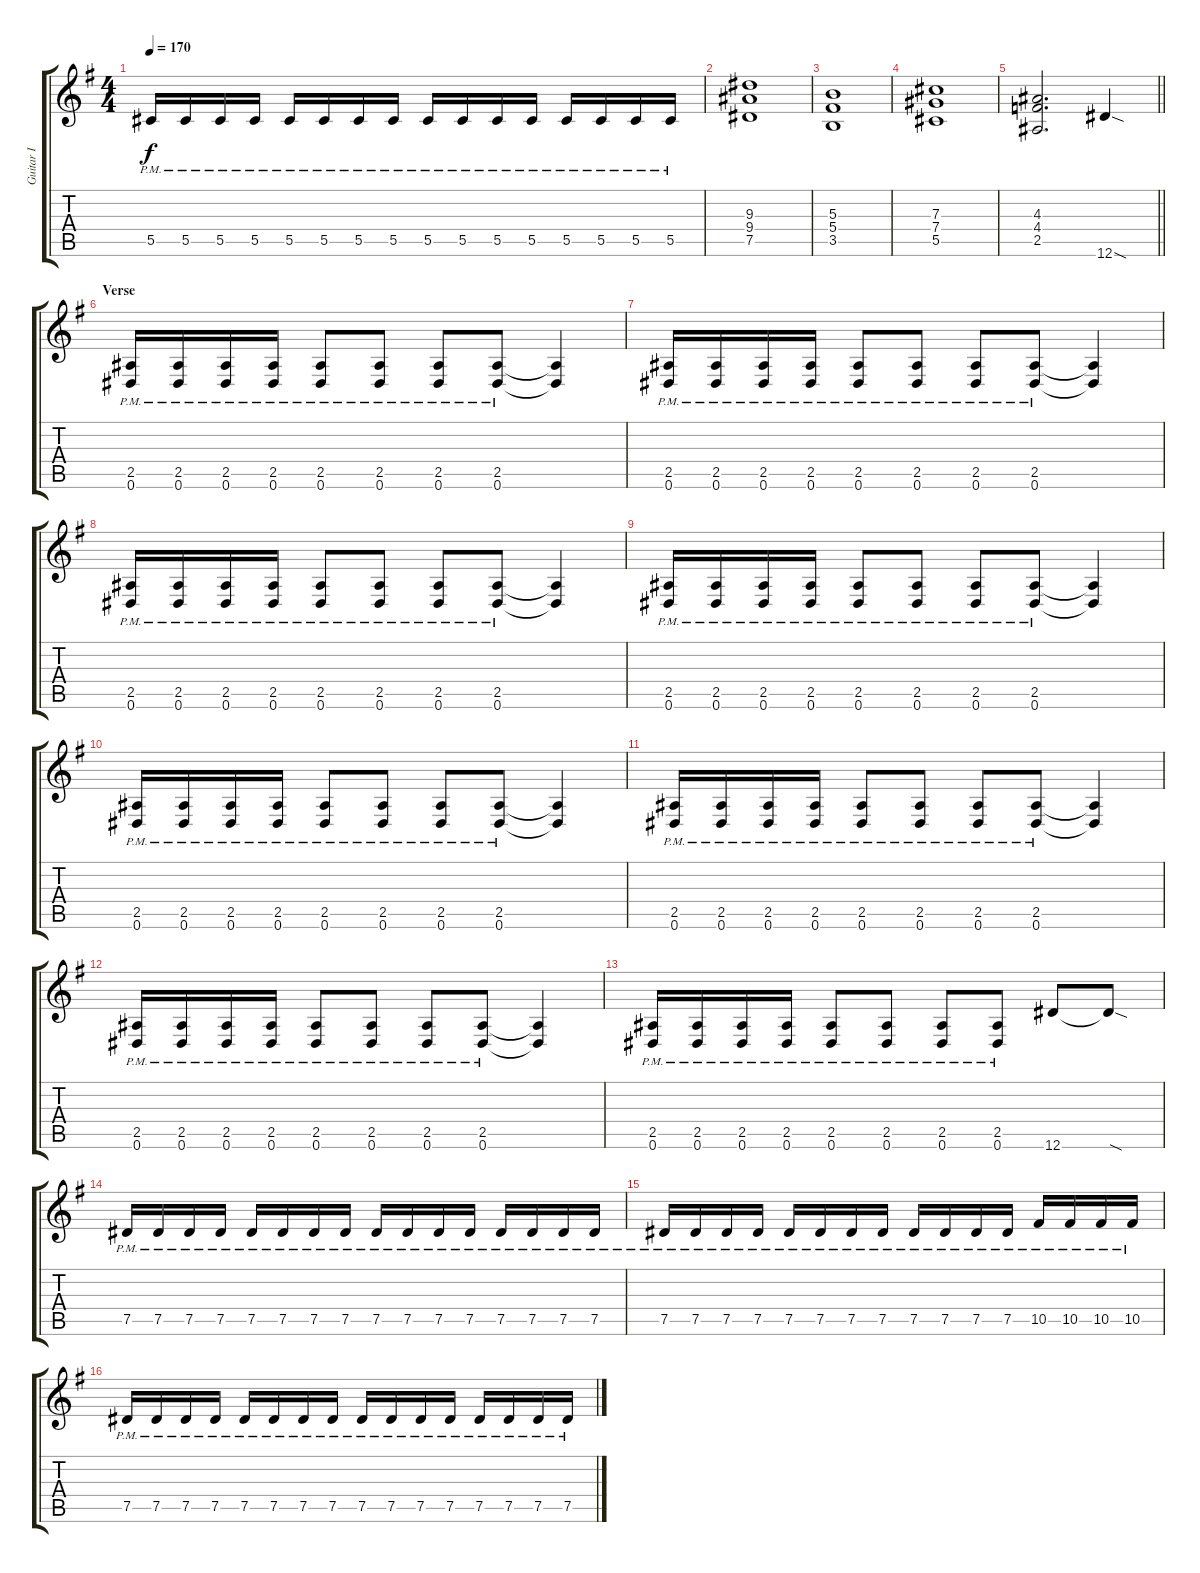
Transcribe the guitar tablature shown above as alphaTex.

\track ("Guitar I" "Guitar I") {instrument distortionguitar}
\staff {score tabs}
\tuning (Eb4 Bb3 Gb3 Db3 Ab2 Eb2) {hide}
\ts (4 4)
\tempo 170
\clef g2
\ks g
5.5{pm}.16{dy f} 5.5{pm}.16 5.5{pm}.16 5.5{pm}.16 5.5{pm}.16 5.5{pm}.16 5.5{pm}.16 5.5{pm}.16 5.5{pm}.16 5.5{pm}.16 5.5{pm}.16 5.5{pm}.16 5.5{pm}.16 5.5{pm}.16 5.5{pm}.16 5.5{pm}.16 |
(9.3 9.4 7.5).1 |
(5.3 5.4 3.5).1 |
(7.3 7.4 5.5).1 |
\barLineRight lightlight
(4.3 4.4 2.5).2{d} 12.6{sod}.4 |
\section ("" "Verse")
(2.5{pm} 0.6{pm}).16 (2.5{pm} 0.6{pm}).16 (2.5{pm} 0.6{pm}).16 (2.5{pm} 0.6{pm}).16 (2.5{pm} 0.6{pm}).8 (2.5{pm} 0.6{pm}).8 (2.5{pm} 0.6{pm}).8 (2.5{pm} 0.6{pm}).8 (2.5{t} 0.6{t}).4 |
(2.5{pm} 0.6{pm}).16 (2.5{pm} 0.6{pm}).16 (2.5{pm} 0.6{pm}).16 (2.5{pm} 0.6{pm}).16 (2.5{pm} 0.6{pm}).8 (2.5{pm} 0.6{pm}).8 (2.5{pm} 0.6{pm}).8 (2.5{pm} 0.6{pm}).8 (2.5{t} 0.6{t}).4 |
(2.5{pm} 0.6{pm}).16 (2.5{pm} 0.6{pm}).16 (2.5{pm} 0.6{pm}).16 (2.5{pm} 0.6{pm}).16 (2.5{pm} 0.6{pm}).8 (2.5{pm} 0.6{pm}).8 (2.5{pm} 0.6{pm}).8 (2.5{pm} 0.6{pm}).8 (2.5{t} 0.6{t}).4 |
(2.5{pm} 0.6{pm}).16 (2.5{pm} 0.6{pm}).16 (2.5{pm} 0.6{pm}).16 (2.5{pm} 0.6{pm}).16 (2.5{pm} 0.6{pm}).8 (2.5{pm} 0.6{pm}).8 (2.5{pm} 0.6{pm}).8 (2.5{pm} 0.6{pm}).8 (2.5{t} 0.6{t}).4 |
(2.5{pm} 0.6{pm}).16 (2.5{pm} 0.6{pm}).16 (2.5{pm} 0.6{pm}).16 (2.5{pm} 0.6{pm}).16 (2.5{pm} 0.6{pm}).8 (2.5{pm} 0.6{pm}).8 (2.5{pm} 0.6{pm}).8 (2.5{pm} 0.6{pm}).8 (2.5{t} 0.6{t}).4 |
(2.5{pm} 0.6{pm}).16 (2.5{pm} 0.6{pm}).16 (2.5{pm} 0.6{pm}).16 (2.5{pm} 0.6{pm}).16 (2.5{pm} 0.6{pm}).8 (2.5{pm} 0.6{pm}).8 (2.5{pm} 0.6{pm}).8 (2.5{pm} 0.6{pm}).8 (2.5{t} 0.6{t}).4 |
(2.5{pm} 0.6{pm}).16 (2.5{pm} 0.6{pm}).16 (2.5{pm} 0.6{pm}).16 (2.5{pm} 0.6{pm}).16 (2.5{pm} 0.6{pm}).8 (2.5{pm} 0.6{pm}).8 (2.5{pm} 0.6{pm}).8 (2.5{pm} 0.6{pm}).8 (2.5{t} 0.6{t}).4 |
(2.5{pm} 0.6{pm}).16 (2.5{pm} 0.6{pm}).16 (2.5{pm} 0.6{pm}).16 (2.5{pm} 0.6{pm}).16 (2.5{pm} 0.6{pm}).8 (2.5{pm} 0.6{pm}).8 (2.5{pm} 0.6{pm}).8 (2.5{pm} 0.6{pm}).8 12.6.8 12.6{sod t}.8 |
7.5{pm}.16 7.5{pm}.16 7.5{pm}.16 7.5{pm}.16 7.5{pm}.16 7.5{pm}.16 7.5{pm}.16 7.5{pm}.16 7.5{pm}.16 7.5{pm}.16 7.5{pm}.16 7.5{pm}.16 7.5{pm}.16 7.5{pm}.16 7.5{pm}.16 7.5{pm}.16 |
7.5{pm}.16 7.5{pm}.16 7.5{pm}.16 7.5{pm}.16 7.5{pm}.16 7.5{pm}.16 7.5{pm}.16 7.5{pm}.16 7.5{pm}.16 7.5{pm}.16 7.5{pm}.16 7.5{pm}.16 10.5{pm}.16 10.5{pm}.16 10.5{pm}.16 10.5{pm}.16 |
7.5{pm}.16 7.5{pm}.16 7.5{pm}.16 7.5{pm}.16 7.5{pm}.16 7.5{pm}.16 7.5{pm}.16 7.5{pm}.16 7.5{pm}.16 7.5{pm}.16 7.5{pm}.16 7.5{pm}.16 7.5{pm}.16 7.5{pm}.16 7.5{pm}.16 7.5{pm}.16
